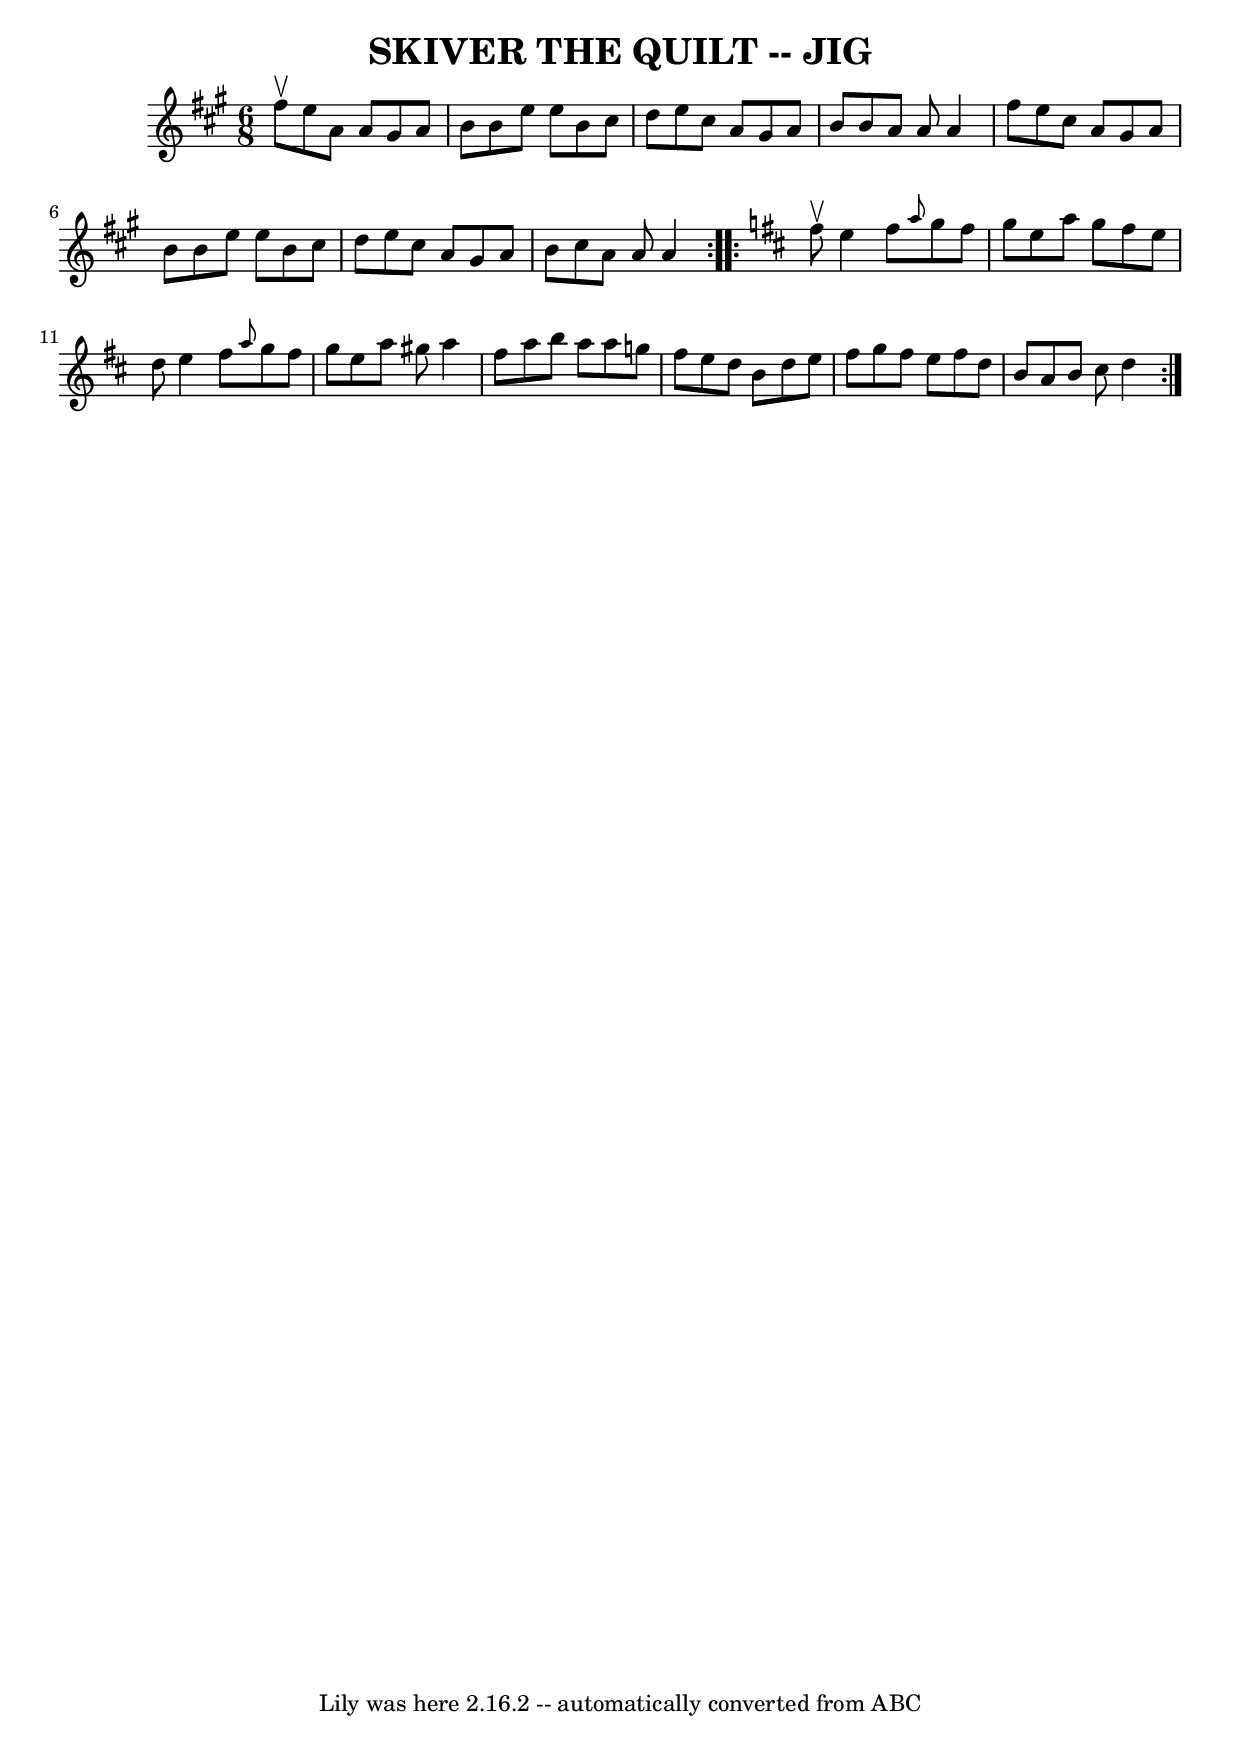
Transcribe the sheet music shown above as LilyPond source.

\version "2.7.40"
\include "Mammoth.ily"
\header {
	%% book = "Ryan's Mammoth Collection of Fiddle Tunes"
	crossRefNumber = "1"
	footnotes = ""
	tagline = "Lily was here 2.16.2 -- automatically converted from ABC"
	title = "SKIVER THE QUILT -- JIG"
}
voicedefault =  {


\repeat volta 2 {
\time 6/8 
\key a \major fis''8^\upbow       |
 e''8 a'8 a'8    
gis'8 a'8 b'8    |
 b'8 e''8 e''8 b'8 cis''8 d''8  
  |
 e''8 cis''8 a'8 gis'8 a'8 b'8    |
 b'8    
a'8 a'8 a'4 fis''8        |
 e''8 cis''8 a'8 gis'8    
a'8 b'8    |
 b'8 e''8 e''8 b'8 cis''8 d''8    
|
 e''8 cis''8 a'8 gis'8 a'8 b'8    |
 cis''8    
a'8 a'8 a'4    }   
\key d \major   \repeat volta 2 { fis''8^\upbow     
  |
 e''4 fis''8  \grace { a''8  } g''8 fis''8 g''8    
|
 e''8 a''8 g''8 fis''8 e''8 d''8    |
 e''4    
fis''8  \grace { a''8  } g''8 fis''8 g''8    |
 e''8 a''8 
 gis''8 a''4 fis''8        |
 a''8 b''8 a''8 a''8    
g''!8 fis''8    |
 e''8 d''8 b'8 d''8 e''8 fis''8    
|
 g''8 fis''8 e''8 fis''8 d''8 b'8    |
 a'8    
b'8 cis''8 d''4    }   
}

\score{
    <<

	\context Staff="default"
	{
	    \voicedefault 
	}

    >>
	\layout {
	}
	\midi {}
}
